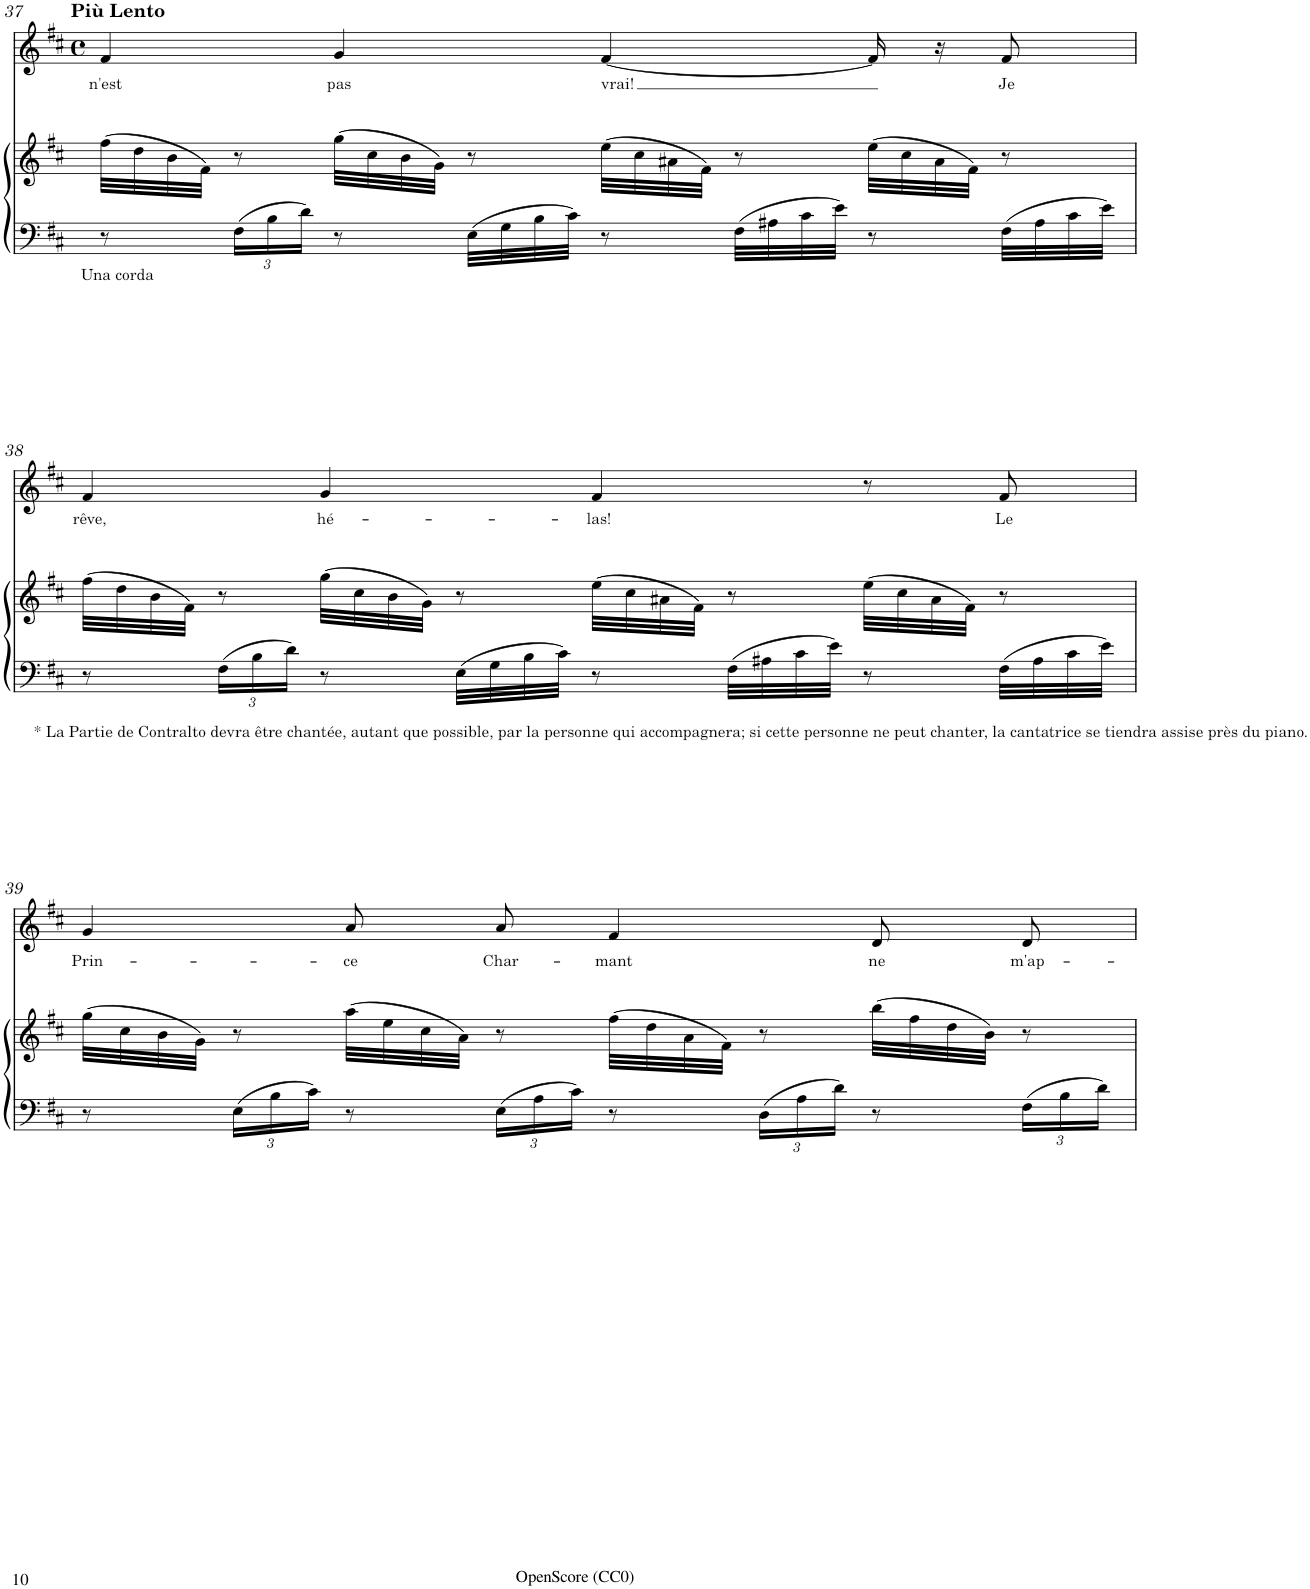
**kern	**kern	**kern	**text
*part2	*part2	*part1	*part1
*staff3	*staff2	*staff1	*staff1
*I"Piano	*	*I"Contralto	*
*I'Pno	*	*	*
!!LO:PB:g=z
*clefF4	*clefG2	*clefG2	*
*k[f#c#]	*k[f#c#]	*k[f#c#]	*
*M4/4	*M4/4	*M4/4	*
*met(c)	*met(c)	*met(c)	*
=37	=37	=37	=37
!	!	!LO:TX:a:B:t=Più Lento	!
!LO:TX:b:t=Una corda	!	!	!
!	!	!	!LO:LY:b
8r	(32ff#\LLL	4f#/	n'est
.	32dd\	.	.
.	32b\	.	.
.	32f#\JJJ)	.	.
*Xbrackettup	*	*	*
24F#\LL	8r	.	.
24B\	.	.	.
24d\JJ	.	.	.
!	!	!	!LO:LY:b
8r	(32gg\LLL	4g/	pas
.	32cc#\	.	.
.	32b\	.	.
.	32g\JJJ)	.	.
32E\LLL	8r	.	.
32G\	.	.	.
32B\	.	.	.
32c#\JJJ	.	.	.
!	!	!	!LO:LY:b
8r	(32ee\LLL	[4f#/	vrai!
.	32cc#\	.	.
.	32a#X\	.	.
.	32f#\JJJ)	.	.
32F#\LLL	8r	.	.
32A#X\	.	.	.
32c#\	.	.	.
32e\JJJ	.	.	.
8r	(32ee\LLL	16f#/]	.
.	32cc#\	.	.
.	32a#\	16r	.
.	32f#\JJJ)	.	.
!	!	!	!LO:LY:b
32F#\LLL	8r	8f#/	Je
32A#\	.	.	.
32c#\	.	.	.
32e\JJJ	.	.	.
!!LO:LB:g=z
=38	=38	=38	=38
!LO:TX:b:t=* La Partie de Contralto devra être chantée, autant que possible, par la personne qui accompagnera; si cette personne ne peut chanter, la cantatrice se tiendra assise près du piano.	!	!	!
!	!	!	!LO:LY:b
8r	(32ff#\LLL	4f#/	rêve,
.	32dd\	.	.
.	32b\	.	.
.	32f#\JJJ)	.	.
24F#\LL	8r	.	.
24B\	.	.	.
24d\JJ	.	.	.
!	!	!	!LO:LY:b
8r	(32gg\LLL	4g/	hé-
.	32cc#\	.	.
.	32b\	.	.
.	32g\JJJ)	.	.
32E\LLL	8r	.	.
32G\	.	.	.
32B\	.	.	.
32c#\JJJ	.	.	.
!	!	!	!LO:LY:b
8r	(32ee\LLL	4f#/	-las!
.	32cc#\	.	.
.	32a#X\	.	.
.	32f#\JJJ)	.	.
32F#\LLL	8r	.	.
32A#X\	.	.	.
32c#\	.	.	.
32e\JJJ	.	.	.
8r	(32ee\LLL	8r	.
.	32cc#\	.	.
.	32a#\	.	.
.	32f#\JJJ)	.	.
!	!	!	!LO:LY:b
32F#\LLL	8r	8f#/	Le
32A#\	.	.	.
32c#\	.	.	.
32e\JJJ	.	.	.
!!LO:LB:g=z
=39	=39	=39	=39
!	!	!	!LO:LY:b
8r	(32gg\LLL	4g/	Prin-
.	32cc#\	.	.
.	32b\	.	.
.	32g\JJJ)	.	.
24E\LL	8r	.	.
24B\	.	.	.
24c#\JJ	.	.	.
!	!	!	!LO:LY:b
8r	(32aa\LLL	8a/L	-ce
.	32ee\	.	.
.	32cc#\	.	.
.	32a\JJJ)	.	.
!	!	!	!LO:LY:b
24E\LL	8r	8a/J	Char-
24A\	.	.	.
24c#\JJ	.	.	.
!	!	!	!LO:LY:b
8r	(32ff#\LLL	4f#/	-mant
.	32dd\	.	.
.	32a\	.	.
.	32f#\JJJ)	.	.
24D\LL	8r	.	.
24A\	.	.	.
24d\JJ	.	.	.
!	!	!	!LO:LY:b
8r	(32bb\LLL	8d/L	ne
.	32ff#\	.	.
.	32dd\	.	.
.	32b\JJJ)	.	.
!	!	!	!LO:LY:b
24F#\LL	8r	8d/J	m'ap-
24B\	.	.	.
24d\JJ	.	.	.
=	=	=	=
*-	*-	*-	*-
